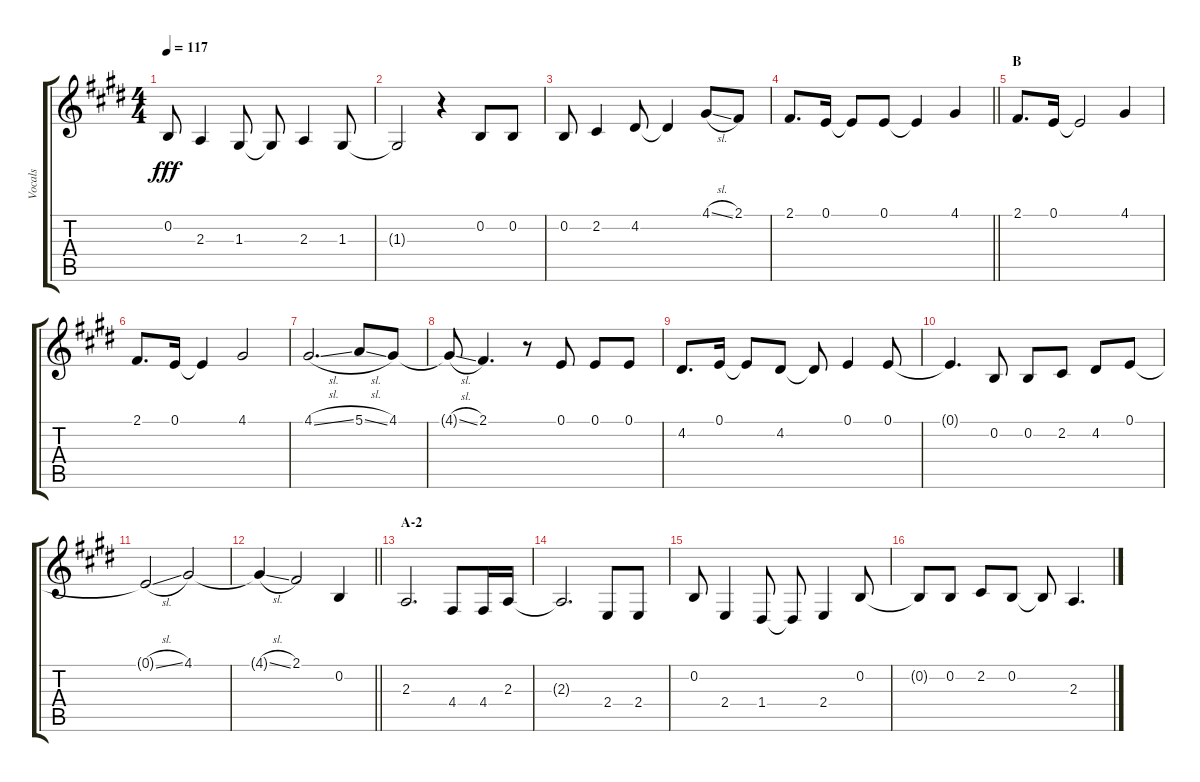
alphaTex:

\track ("Vocals" "Vocals") {instrument voiceoohs}
\staff {score tabs}
\tuning (E4 B3 G3 D3 A2 E2) {hide}
\ts (4 4)
\tempo 117
\clef g2
\ks e
0.2.8{dy fff} 2.3.4 1.3.8 1.3{t}.8 2.3.4 1.3.8 |
1.3{t}.2 r.4 0.2.8 0.2.8 |
0.2.8 2.2.4 4.2.8 4.2{t}.4 4.1{sl}.8 2.1.8 |
\barLineRight lightlight
2.1.8{d} 0.1.16 0.1{t}.8 0.1.8 0.1{t}.4 4.1.4 |
\section ("" "B")
2.1.8{d} 0.1.16 0.1{t}.2 4.1.4 |
2.1.8{d} 0.1.16 0.1{t}.4 4.1.2 |
4.1{sl}.2{d} 5.1{sl}.8 4.1.8 |
4.1{sl t}.8 2.1.4{d} r.8 0.1.8 0.1.8 0.1.8 |
4.2.8{d} 0.1.16 0.1{t}.8 4.2.8 4.2{t}.8 0.1.4 0.1.8 |
0.1{t}.4{d} 0.2.8 0.2.8 2.2.8 4.2.8 0.1.8 |
0.1{sl t}.2 4.1.2 |
\barLineRight lightlight
4.1{sl t}.4 2.1.2 0.2.4 |
\section ("" "A-2")
2.3.2{d} 4.4.8 4.4.16 2.3.16 |
2.3{t}.2{d} 2.4.8 2.4.8 |
0.2.8 2.4.4 1.4.8 1.4{t}.8 2.4.4 0.2.8 |
0.2{t}.8 0.2.8 2.2.8 0.2.8 0.2{t}.8 2.3.4{d}
